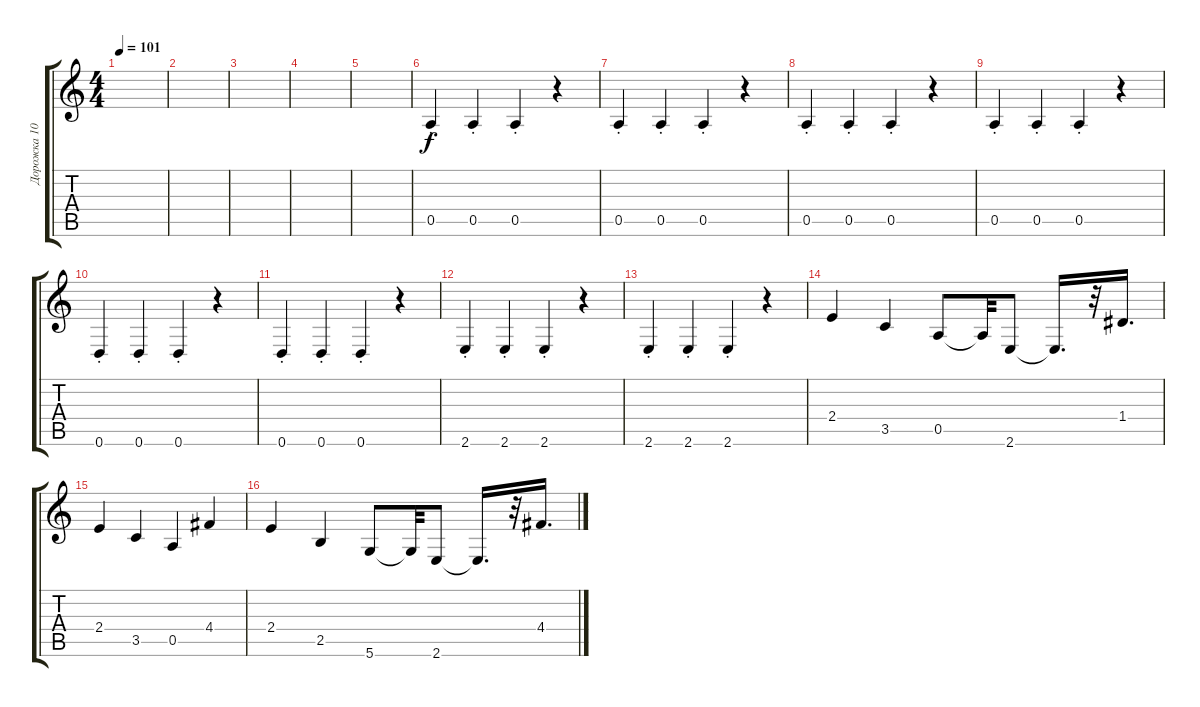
\track ("Дорожка 10" "Дорожка 10") {instrument overdrivenguitar}
\staff {score tabs}
\tuning (E4 B3 G3 D3 A2 D2) {hide}
\ts (4 4)
\tempo 101
\clef g2
\ks c
|
|
|
|
|
0.5{st}.4 0.5{st}.4 0.5{st}.4 r.4 |
0.5{st}.4 0.5{st}.4 0.5{st}.4 r.4 |
0.5{st}.4 0.5{st}.4 0.5{st}.4 r.4 |
0.5{st}.4 0.5{st}.4 0.5{st}.4 r.4 |
0.6{st}.4 0.6{st}.4 0.6{st}.4 r.4 |
0.6{st}.4 0.6{st}.4 0.6{st}.4 r.4 |
2.6{st}.4 2.6{st}.4 2.6{st}.4 r.4 |
2.6{st}.4 2.6{st}.4 2.6{st}.4 r.4 |
2.4.4 3.5.4 0.5.8 0.5{t}.32 2.6.8 2.6{t}.16{d} r.32 1.4.16{d} |
2.4.4 3.5.4 0.5.4 4.4.4 |
2.4.4 2.5.4 5.6.8 5.6{t}.32 2.6.8 2.6{t}.16{d} r.32 4.4.16{d}
